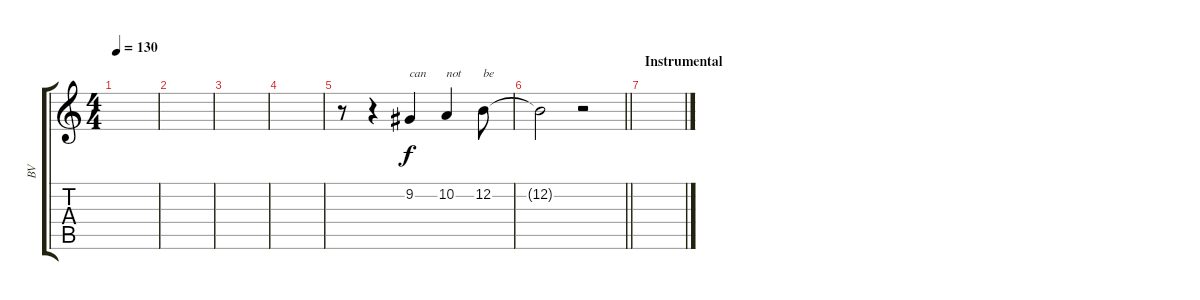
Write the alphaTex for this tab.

\track ("BV" "BV") {instrument brightacousticpiano}
\staff {score tabs}
\tuning (E4 B3 G3 D3 A2 E2) {hide}
\ts (4 4)
\tempo 130
\clef g2
\ks c
|
|
|
|
r.8 r.4 9.2.4{txt "can"} 10.2.4{txt "not"} 12.2.8{txt "be"} |
\barLineRight lightlight
12.2{t}.2 r.2 |
\section ("" "Instrumental")
